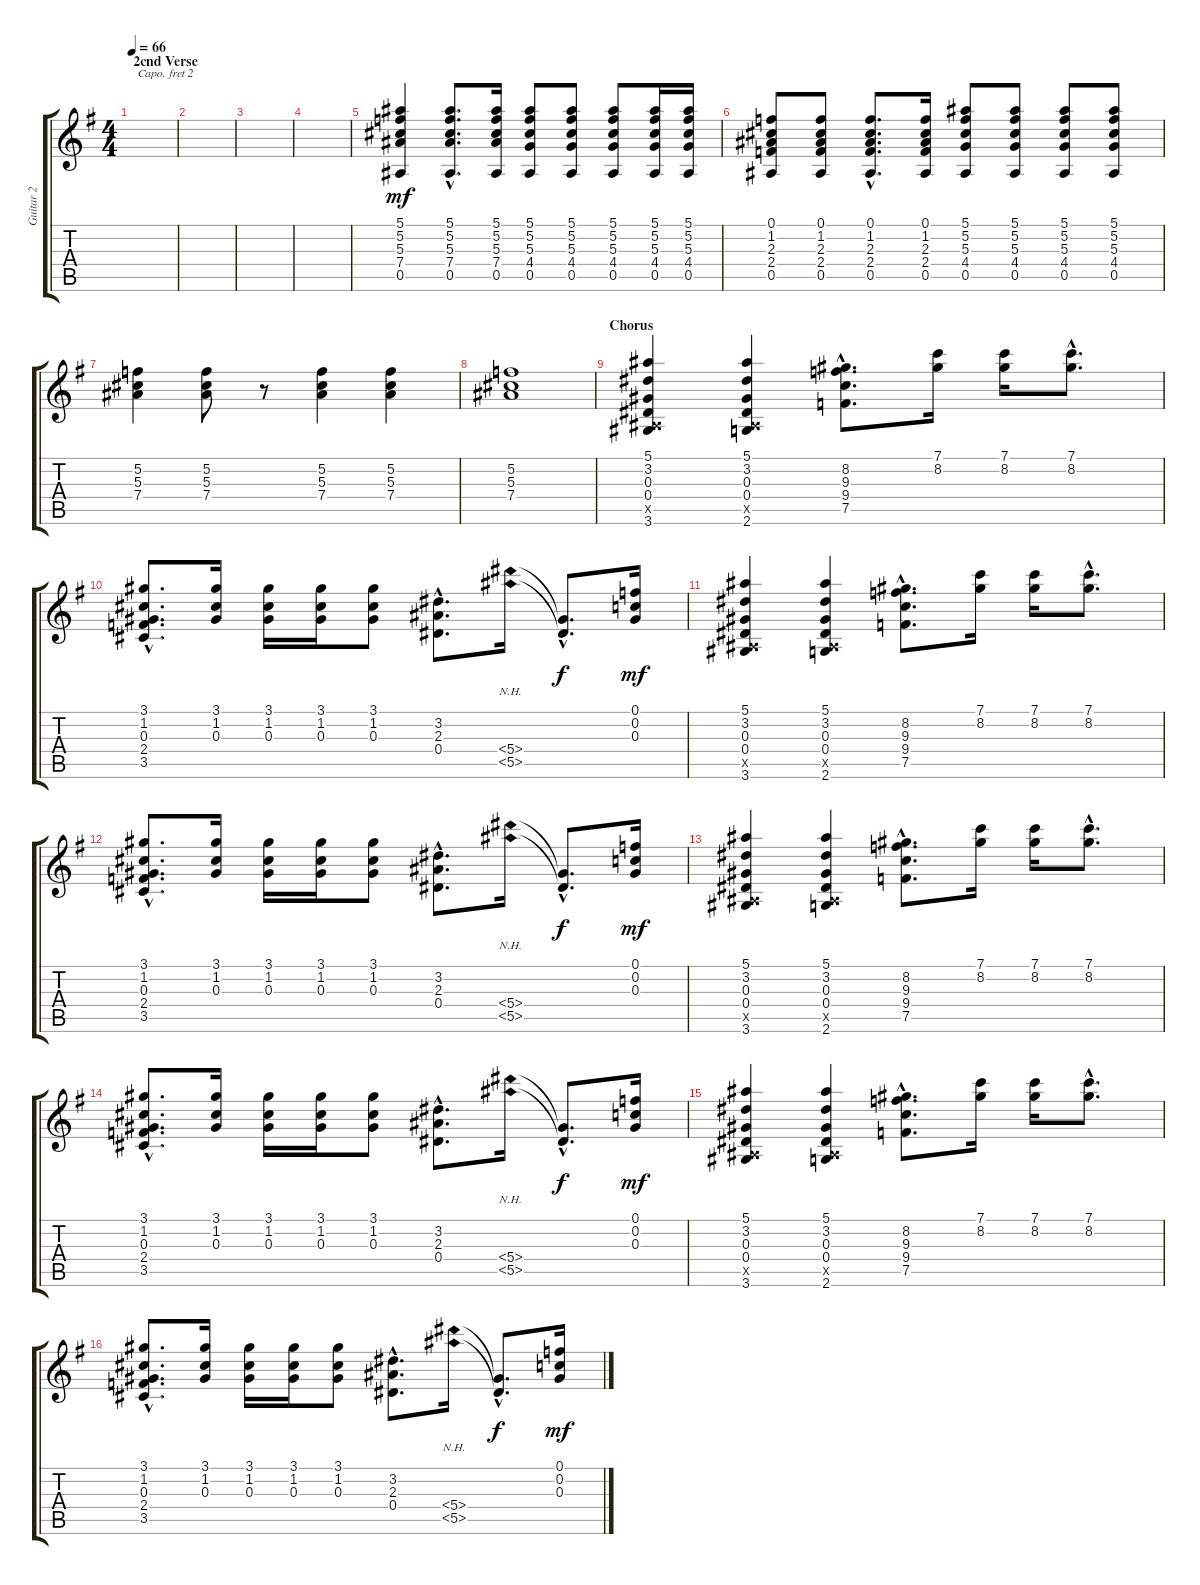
\track ("Guitar 2" "Guitar 2") {instrument acousticguitarnylon}
\staff {score tabs}
\capo 2
\tuning (Eb4 Bb3 Gb3 Db3 Ab2 Eb2) {hide}
\ts (4 4)
\section ("" "2cnd Verse")
\tempo 66
\clef g2
\ks g
|
|
|
|
(5.1 5.2 5.3 7.4 0.5).4{dy mf} (5.1{hac} 5.2{hac} 5.3{hac} 7.4{hac} 0.5{hac}).8{d} (5.1 5.2 5.3 7.4 0.5).16 (5.1 5.2 5.3 4.4 0.5).8 (5.1 5.2 5.3 4.4 0.5).8 (5.1 5.2 5.3 4.4 0.5).8 (5.1 5.2 5.3 4.4 0.5).16 (5.1 5.2 5.3 4.4 0.5).16 |
(0.1 1.2 2.3 2.4 0.5).8 (0.1 1.2 2.3 2.4 0.5).8 (0.1{hac} 1.2{hac} 2.3{hac} 2.4{hac} 0.5{hac}).8{d} (0.1 1.2 2.3 2.4 0.5).16 (5.1 5.2 5.3 4.4 0.5).8 (5.1 5.2 5.3 4.4 0.5).8 (5.1 5.2 5.3 4.4 0.5).8 (5.1 5.2 5.3 4.4 0.5).8 |
(5.2 5.3 7.4).4 (5.2 5.3 7.4).8 r.8 (5.2 5.3 7.4).4 (5.2 5.3 7.4).4 |
(5.2 5.3 7.4).1 |
\section ("" "Chorus")
(5.1 3.2 0.3 0.4 0.5{x} 3.6).4 (5.1 3.2 0.3 0.4 0.5{x} 2.6).4 (8.2{hac} 9.3{hac} 9.4{hac} 7.5{hac}).8{d} (7.1 8.2).16 (7.1 8.2).16 (7.1{hac} 8.2{hac}).8{d} |
(3.1{hac} 1.2{hac} 0.3{hac} 2.4{hac} 3.5{hac}).8{d} (3.1 1.2 0.3).16 (3.1 1.2 0.3).16 (3.1 1.2 0.3).16 (3.1 1.2 0.3).8 (3.2{hac} 2.3{hac} 0.4{hac}).8{d} (5.4{nh} 5.5{nh}).16 (5.4{hac t} 5.5{hac t}).8{d dy f} (0.1 0.2 0.3).16{dy mf} |
(5.1 3.2 0.3 0.4 0.5{x} 3.6).4 (5.1 3.2 0.3 0.4 0.5{x} 2.6).4 (8.2{hac} 9.3{hac} 9.4{hac} 7.5{hac}).8{d} (7.1 8.2).16 (7.1 8.2).16 (7.1{hac} 8.2{hac}).8{d} |
(3.1{hac} 1.2{hac} 0.3{hac} 2.4{hac} 3.5{hac}).8{d} (3.1 1.2 0.3).16 (3.1 1.2 0.3).16 (3.1 1.2 0.3).16 (3.1 1.2 0.3).8 (3.2{hac} 2.3{hac} 0.4{hac}).8{d} (5.4{nh} 5.5{nh}).16 (5.4{hac t} 5.5{hac t}).8{d dy f} (0.1 0.2 0.3).16{dy mf} |
(5.1 3.2 0.3 0.4 0.5{x} 3.6).4 (5.1 3.2 0.3 0.4 0.5{x} 2.6).4 (8.2{hac} 9.3{hac} 9.4{hac} 7.5{hac}).8{d} (7.1 8.2).16 (7.1 8.2).16 (7.1{hac} 8.2{hac}).8{d} |
(3.1{hac} 1.2{hac} 0.3{hac} 2.4{hac} 3.5{hac}).8{d} (3.1 1.2 0.3).16 (3.1 1.2 0.3).16 (3.1 1.2 0.3).16 (3.1 1.2 0.3).8 (3.2{hac} 2.3{hac} 0.4{hac}).8{d} (5.4{nh} 5.5{nh}).16 (5.4{hac t} 5.5{hac t}).8{d dy f} (0.1 0.2 0.3).16{dy mf} |
(5.1 3.2 0.3 0.4 0.5{x} 3.6).4 (5.1 3.2 0.3 0.4 0.5{x} 2.6).4 (8.2{hac} 9.3{hac} 9.4{hac} 7.5{hac}).8{d} (7.1 8.2).16 (7.1 8.2).16 (7.1{hac} 8.2{hac}).8{d} |
(3.1{hac} 1.2{hac} 0.3{hac} 2.4{hac} 3.5{hac}).8{d} (3.1 1.2 0.3).16 (3.1 1.2 0.3).16 (3.1 1.2 0.3).16 (3.1 1.2 0.3).8 (3.2{hac} 2.3{hac} 0.4{hac}).8{d} (5.4{nh} 5.5{nh}).16 (5.4{hac t} 5.5{hac t}).8{d dy f} (0.1 0.2 0.3).16{dy mf}
